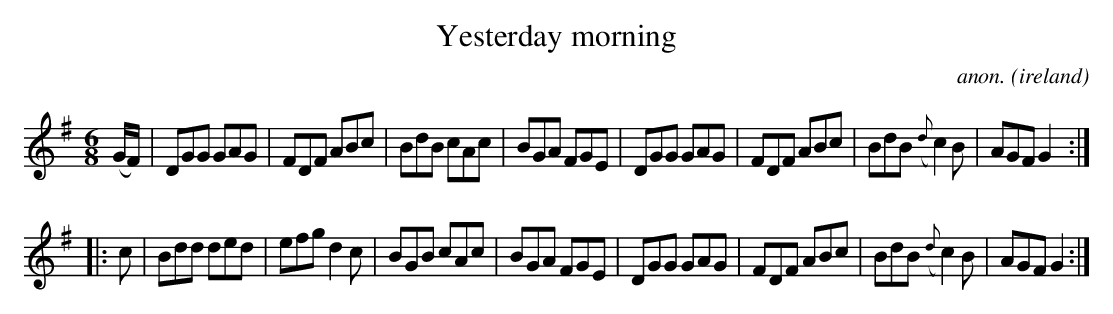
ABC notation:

X:1
T:Yesterday morning
O:ireland
C:anon.
M:6/8
L:1/8
K:G
(G/F/)|DGG GAG|FDF ABc|BdB cAc|BGA FGE|DGG GAG|FDF ABc|BdB ({d}c2)B|AGF G2:|
|:c|Bdd ded|efg d2c|BGB cAc|BGA FGE|DGG GAG|FDF ABc|BdB ({d}c2)B|AGF G2:|
